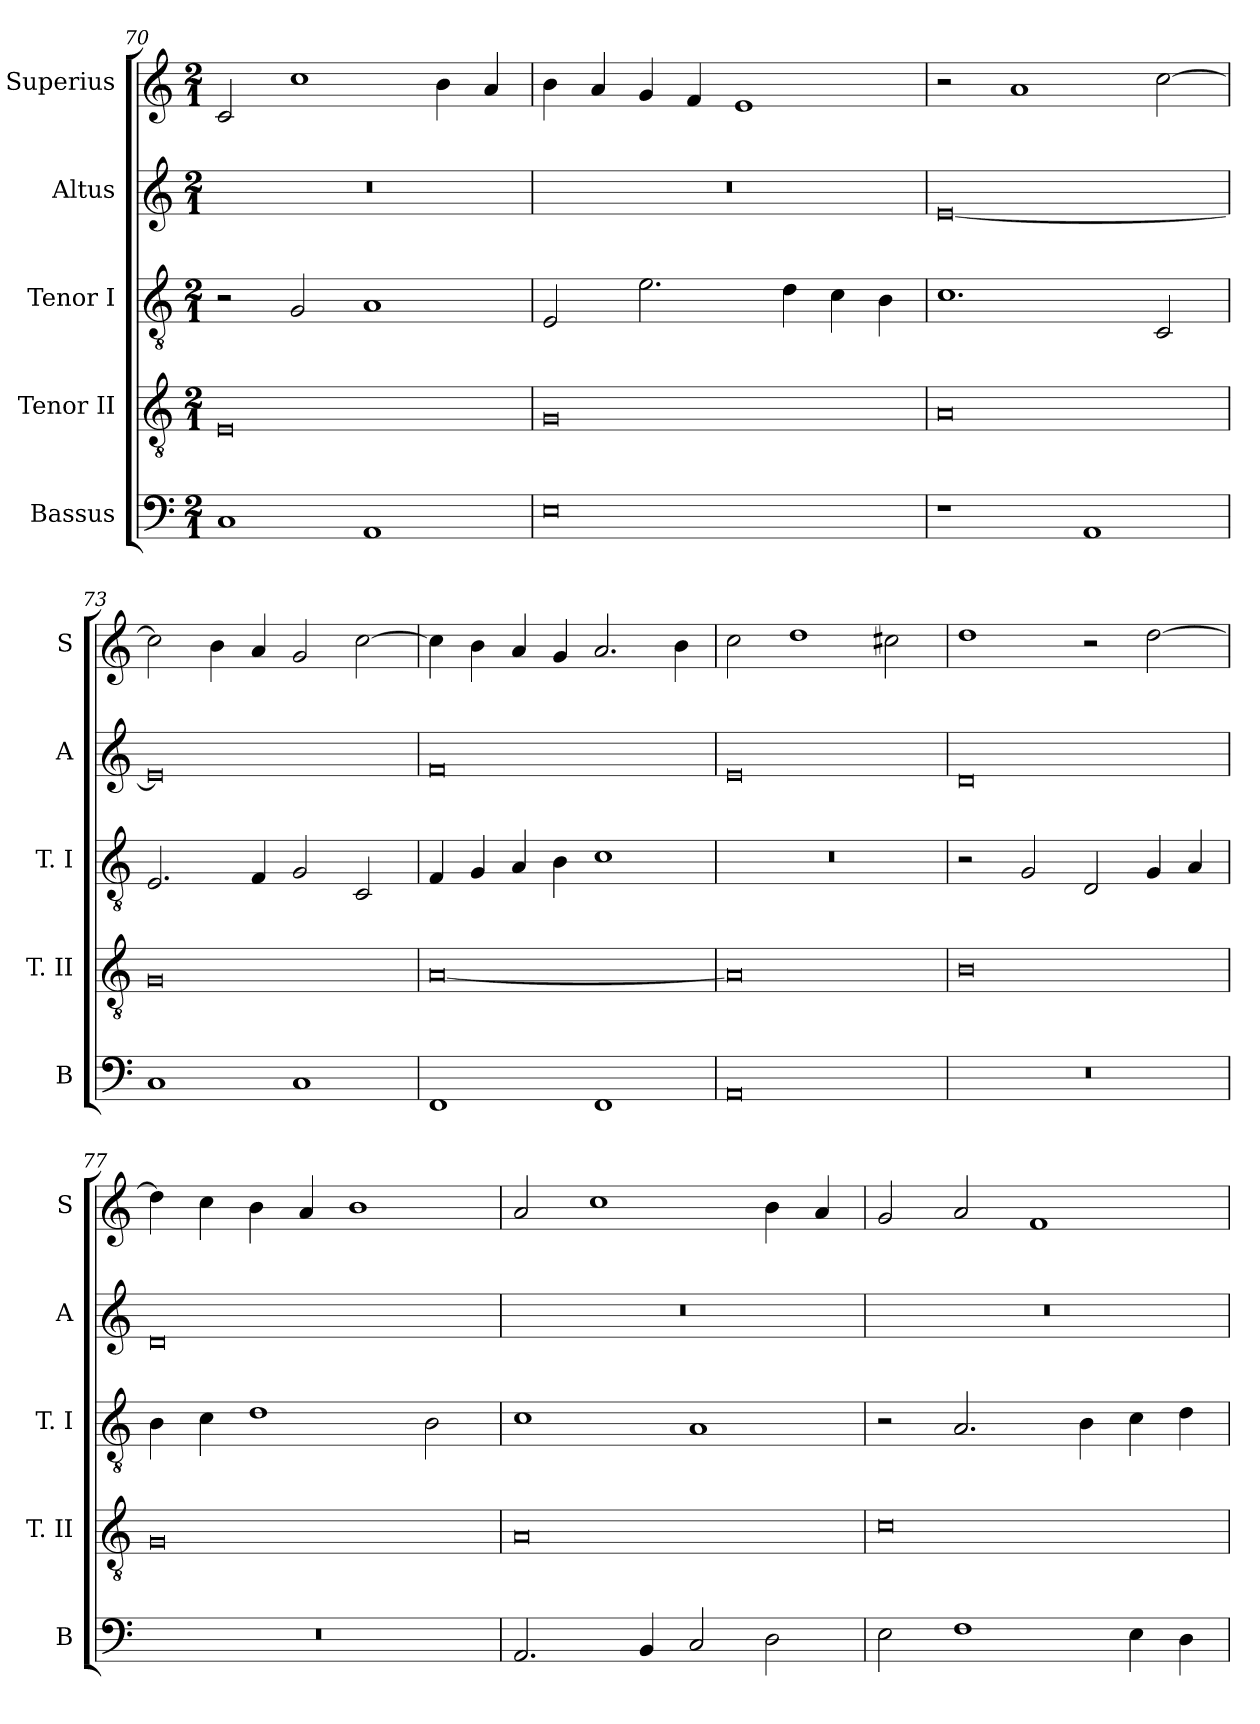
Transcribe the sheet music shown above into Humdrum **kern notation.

**kern	**kern	**kern	**kern	**kern
*part5	*part4	*part3	*part2	*part1
*staff5	*staff4	*staff3	*staff2	*staff1
*I"Bassus	*I"Tenor II	*I"Tenor I	*I"Altus	*I"Superius
*I'B	*I'T. II	*I'T. I	*I'A	*I'S
*clefF4	*clefGv2	*clefGv2	*clefG2	*clefG2
*k[]	*k[]	*k[]	*k[]	*k[]
*C:	*C:	*C:	*C:	*C:
*M2/1	*M2/1	*M2/1	*M2/1	*M2/1
=70	=70	=70	=70	=70
1C	0E	2r	0r	2c
.	.	2G	.	1cc
1AA	.	1A	.	.
.	.	.	.	4b
.	.	.	.	4a
=71	=71	=71	=71	=71
0E	0G	2E	0r	4b
.	.	.	.	4a
.	.	2.e	.	4g
.	.	.	.	4f
.	.	.	.	1e
.	.	4d	.	.
.	.	4c	.	.
.	.	4B	.	.
=72	=72	=72	=72	=72
1r	0A	1.c	[0e	2r
.	.	.	.	1a
1AA	.	.	.	.
.	.	2C	.	[2cc
=73	=73	=73	=73	=73
1C	0G	2.E	0e]	2cc]
.	.	.	.	4b
.	.	4F	.	4a
1C	.	2G	.	2g
.	.	2C	.	[2cc
=74	=74	=74	=74	=74
1FF	[0A	4F	0f	4cc]
.	.	4G	.	4b
.	.	4A	.	4a
.	.	4B	.	4g
1FF	.	1c	.	2.a
.	.	.	.	4b
=75	=75	=75	=75	=75
0AA	0A]	0r	0e	2cc
.	.	.	.	1dd
.	.	.	.	2cc#X
=76	=76	=76	=76	=76
0r	0B	2r	0d	1dd
.	.	2G	.	.
.	.	2D	.	2r
.	.	4G	.	[2dd
.	.	4A	.	.
=77	=77	=77	=77	=77
0r	0G	4B	0d	4dd]
.	.	4c	.	4cc
.	.	1d	.	4b
.	.	.	.	4a
.	.	.	.	1b
.	.	2B	.	.
=78	=78	=78	=78	=78
2.AA	0A	1c	0r	2a
.	.	.	.	1cc
4BB	.	.	.	.
2C	.	1A	.	.
2D	.	.	.	4b
.	.	.	.	4a
=79	=79	=79	=79	=79
2E	0c	2r	0r	2g
1F	.	2.A	.	2a
.	.	.	.	1f
.	.	4B	.	.
4E	.	4c	.	.
4D	.	4d	.	.
=	=	=	=	=
*-	*-	*-	*-	*-
